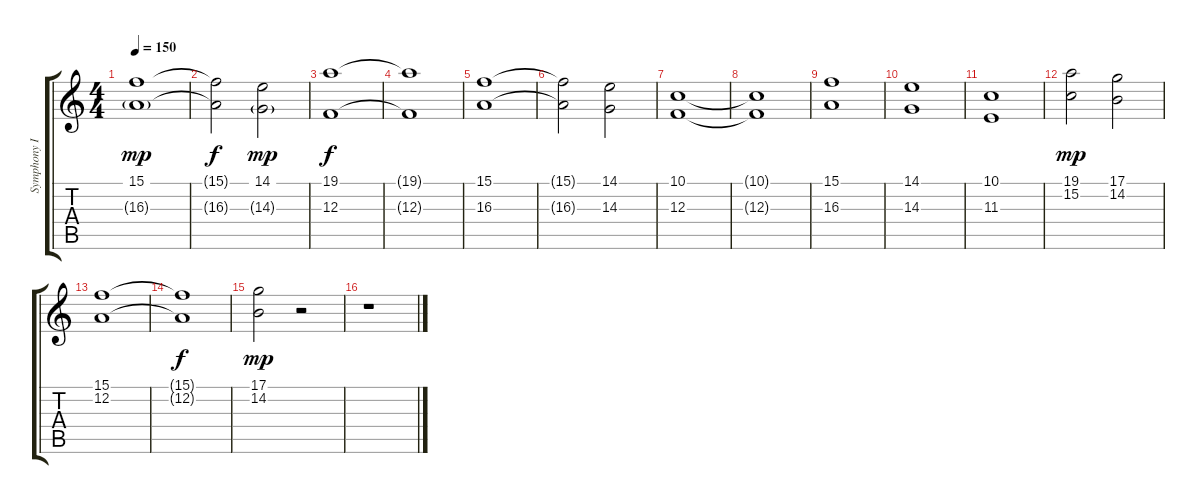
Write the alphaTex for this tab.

\track ("Symphony I" "Symphony I") {instrument violin}
\staff {score tabs}
\tuning (D4 A3 F3 C3 G2 C2) {hide}
\ts (4 4)
\tempo 150
\clef g2
\ks c
(15.1 16.3{g}).1{dy mp instrument synthstrings1} |
(15.1{t} 16.3{t}).2{dy f} (14.1 14.3{g}).2{dy mp} |
(19.1 12.3).1{dy f} |
(19.1{t} 12.3{t}).1 |
(15.1 16.3).1{instrument synthstrings1} |
(15.1{t} 16.3{t}).2 (14.1 14.3).2 |
(10.1 12.3).1 |
(10.1{t} 12.3{t}).1 |
(15.1 16.3).1 |
(14.1 14.3).1 |
(10.1 11.3).1 |
(19.1 15.2).2{dy mp} (17.1 14.2).2 |
(15.1 12.2).1 |
(15.1{t} 12.2{t}).1{dy f} |
(17.1 14.2).2{dy mp} r.2 |
r.1
